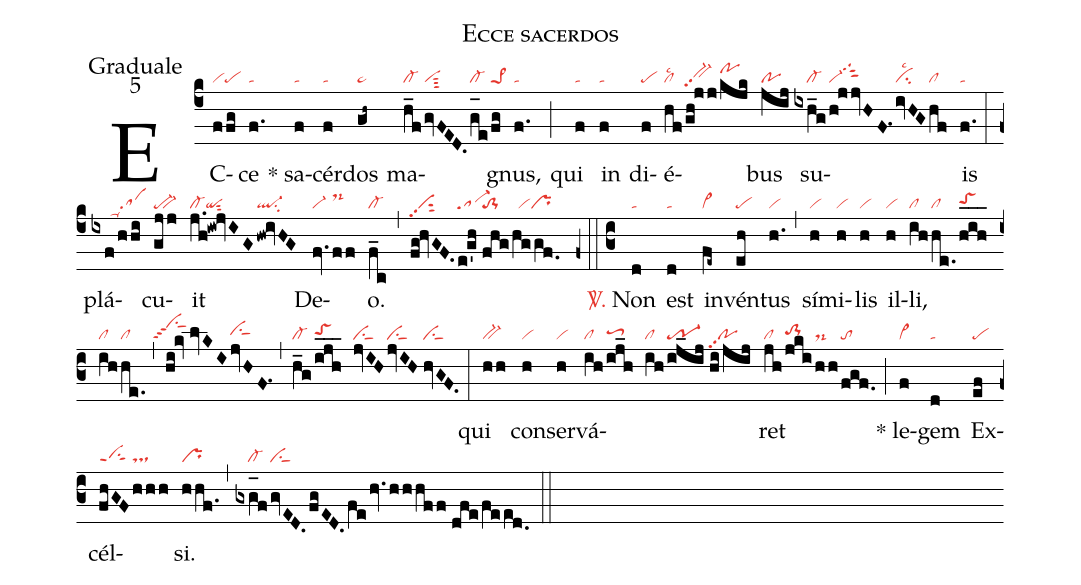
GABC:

name:Ecce sacerdos;
office-part:Graduale;
mode:5;
nabc-lines:1;
%%
(c4) EC(ffg|vipe)ce(f.|ta) <sp>*</sp>
sa(f|ta)cér(f|ta)dos(gh~|pe~)
ma(h_f|cl-|gvFED.|visut3|g_[oh:h]e|cl-|fg|pe>1)gnus,(f.|ta) (;)
qui(f|ta) in(f|ta)
di(f|pe)é(hf|cllsc2|gh!jj|bv-hhpp2|kjk|pohj)bus(jij|po)
su(ixh_g|////cl-|h!jjvHF.1|vi-tgS3hk|ivHG|cilsc2|hf|cl)is(f.|ta) (:)
plá(ixf/hhi|//////ta-hcsa)cu(gjj|pe-```vi-)it(j.h!iw!jvIG|cl-qisut2|hw!ivHG|ql-su2)
De(fv.|vi-|ff|ds-hj)o.(f_c|cl-) (,)
(fg!hvGF.|ciS1pp2|e!g'h//|sa-|fhg|to-1|hggf.0|//vipr) (z0::c3)
<c><sp>V/</sp>.</c> Non(d|ta) est(d|ta)
in(fe~|cl~)vén(eh|pe)tus(h.|vi) (,)
sí(h|vi)mi(h|vi)lis(h|vi)
il(h|vi)li,(ih|cl|he.|cl|h_[oh:h]i_[oh:h]h_[oh:h]|toShh|ih|cl|he.|cl) (,)
(hi!kv//lvKI|````ciShkppt3|jvHF.1|ciShh) (,)
(h_g|cl-|ijh___ |toShh|jvIH|ciS|jvIH//|ciS|hvGF.|ciS) (:)
qui(hh|bv-) con(h|vi)ser(h|vi)vá(ih|cl|ij_h|toS3hh| ih|cl|ij_ij//|tr-1|hi/jij|popp2)ret(jh|cl|jki|to-1hh|hh|ds-|fgf.|to) (;)
<sp>*</sp> le(f|vi>)gem(d|ta) Ex(ef|pe)cél(fhGF|ciSppt1|hhh|ts)si.(hhf.|pr) (,) (gxg_[oh:h]f|////cl-|gvED.|ciS|fgED.fehv.hhhff//dfe/feed.0) (::)
